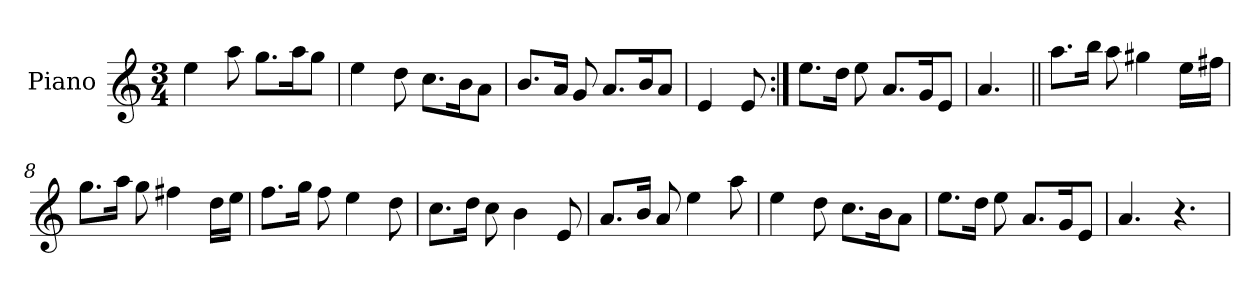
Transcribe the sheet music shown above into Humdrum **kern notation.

**kern
*part1
*staff1
*I"Piano
*I'Pno
*clefG2
*k[]
*M3/4
=1
4ee\
8aa\
8.gg\L
16aa\K
8gg\J
=2
4ee\
8dd\
8.cc\L
16b\K
8a\J
=3
8.b/L
16a/Jk
8g/
8.a/L
16b/K
8a/J
=4
4e/
8e/
=5:|!
8.ee\L
16dd\Jk
8ee\
8.a/L
16g/K
8e/J
=6
4.a/
!!LO:LB:g=z
=7||
8.aa\L
16bb\Jk
8aa\
4gg#X\
16ee\LL
16ff#X\JJ
=8
8.gg\L
16aa\Jk
8gg\
4ff#X\
16dd\LL
16ee\JJ
=9
8.ff\L
16gg\Jk
8ff\
4ee\
8dd\
=10
8.cc\L
16dd\Jk
8cc\
4b\
8e/
=11
8.a/L
16b/Jk
8a/
4ee\
8aa\
!!LO:LB:g=z
=12
4ee\
8dd\
8.cc\L
16b\K
8a\J
=13
8.ee\L
16dd\Jk
8ee\
8.a/L
16g/K
8e/J
=14
4.a/
4.r
=
*-
